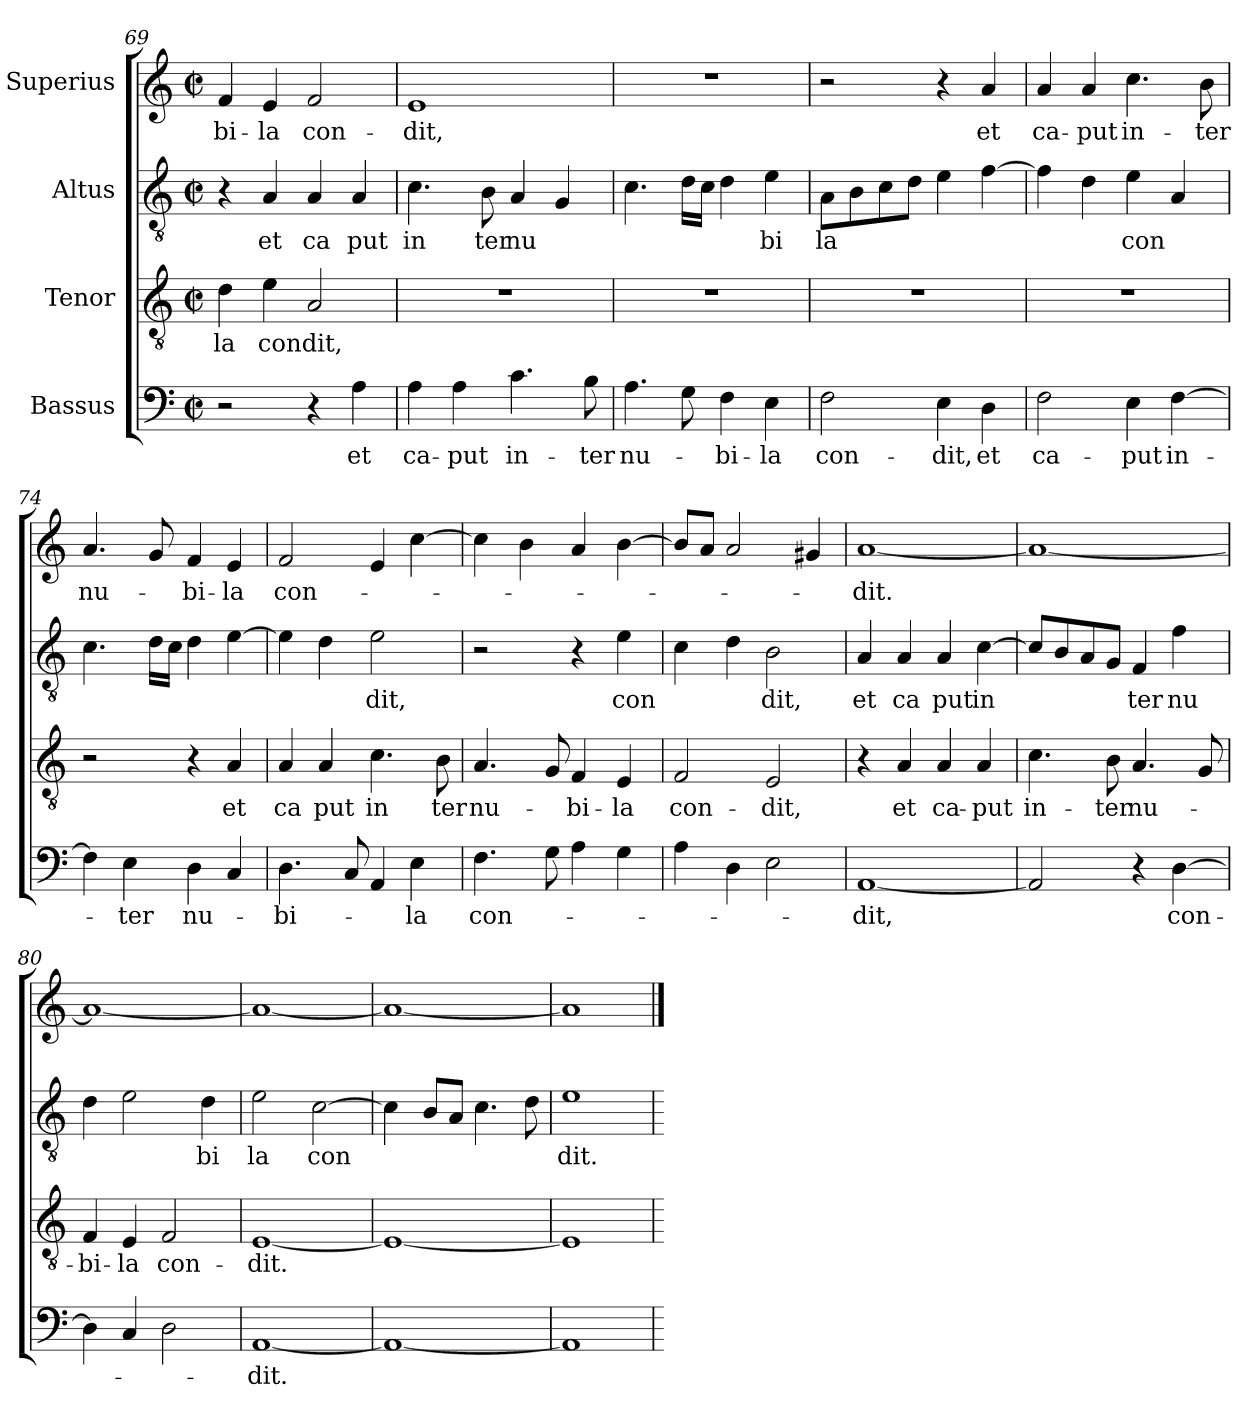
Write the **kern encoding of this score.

**kern	**text	**kern	**text	**kern	**text	**kern	**text
*part4	*part4	*part3	*part3	*part2	*part2	*part1	*part1
*staff4	*staff4	*staff3	*staff3	*staff2	*staff2	*staff1	*staff1
*I"Bassus	*	*I"Tenor	*	*I"Altus	*	*I"Superius	*
!!LO:LB:g=z
*clefF4	*	*clefGv2	*	*clefGv2	*	*clefG2	*
*M2/2	*	*M2/2	*	*M2/2	*	*M2/2	*
*met(c|)	*	*met(c|)	*	*met(c|)	*	*met(c|)	*
=69	=69	=69	=69	=69	=69	=69	=69
!	!	!	!LO:LY:b:cj	!	!	!	!LO:LY:b:cj
2r	.	4d\	la	4r	.	4f/	bi-
!	!	!	!LO:LY:b:cj	!	!LO:LY:b:cj	!	!LO:LY:b:cj
.	.	4e\	condit,	4A/	et	4e/	-la
!	!	!	!	!	!LO:LY:b:cj	!	!LO:LY:b:cj
4r	.	2A/	.	4A/	ca	2f/	con-
!	!LO:LY:b:cj	!	!	!	!LO:LY:b:cj	!	!
4A\	et	.	.	4A/	put	.	.
=70	=70	=70	=70	=70	=70	=70	=70
!	!LO:LY:b:cj	!	!	!	!LO:LY:b:cj	!	!LO:LY:b:cj
4A\	ca-	1r	.	4.c\	in	1e	-dit,
!	!LO:LY:b:cj	!	!	!	!	!	!
4A\	-put	.	.	.	.	.	.
!	!	!	!	!	!LO:LY:b:cj	!	!
.	.	.	.	8B\	ter	.	.
!	!LO:LY:b:cj	!	!	!	!LO:LY:b	!	!
4.c\	in-	.	.	4A/	nu	.	.
.	.	.	.	4G/	.	.	.
!	!LO:LY:b:cj	!	!	!	!	!	!
8B\	-ter	.	.	.	.	.	.
=71	=71	=71	=71	=71	=71	=71	=71
!	!LO:LY:b	!LO:N:vis=1	!	!	!	!LO:N:vis=1	!
4.A\	nu-	1r	.	4.c\	.	1r	.
8G\	.	.	.	16d\L	.	.	.
.	.	.	.	16c\J	.	.	.
!	!LO:LY:b:cj	!	!	!	!	!	!
4F\	-bi-	.	.	4d\	.	.	.
!	!LO:LY:b:cj	!	!	!	!LO:LY:b:cj	!	!
4E\	-la	.	.	4e\	bi	.	.
=72	=72	=72	=72	=72	=72	=72	=72
!	!LO:LY:b:cj	!	!	!	!LO:LY:b:cj	!	!
2F\	con-	1r	.	8A\L	la	2r	.
.	.	.	.	8B\	.	.	.
.	.	.	.	8c\	.	.	.
.	.	.	.	8d\J	.	.	.
!	!LO:LY:b:cj	!	!	!	!	!	!
4E\	-dit,	.	.	4e\	.	4r	.
!	!LO:LY:b:cj	!	!	!	!	!	!LO:LY:b:cj
4D\	et	.	.	[>4f\	.	4a/	et
=73	=73	=73	=73	=73	=73	=73	=73
!	!LO:LY:b:cj	!	!	!	!	!	!LO:LY:b:cj
2F\	ca-	1r	.	4f\]	.	4a/	ca-
!	!	!	!	!	!	!	!LO:LY:b:cj
.	.	.	.	4d\	.	4a/	-put
!	!LO:LY:b:cj	!	!	!	!LO:LY:b	!	!LO:LY:b:cj
4E\	-put	.	.	4e\	con	4.cc\	in-
!	!LO:LY:b:cj	!	!	!	!	!	!
[>4F\	in-	.	.	4A/	.	.	.
!	!	!	!	!	!	!	!LO:LY:b:cj
.	.	.	.	.	.	8b\	-ter
=74	=74	=74	=74	=74	=74	=74	=74
!	!	!	!	!	!	!	!LO:LY:b
4F\]	.	2r	.	4.c\	.	4.a/	nu-
!	!LO:LY:b:cj	!	!	!	!	!	!
4E\	-ter	.	.	.	.	.	.
.	.	.	.	16d\L	.	8g/	.
.	.	.	.	16c\J	.	.	.
!	!LO:LY:b	!	!	!	!	!	!LO:LY:b:cj
4D\	nu-	4r	.	4d\	.	4f/	-bi-
!	!	!	!LO:LY:b:cj	!	!	!	!LO:LY:b:cj
4C/	.	4A/	et	[>4e\	.	4e/	-la
=75	=75	=75	=75	=75	=75	=75	=75
!	!LO:LY:b:cj	!	!LO:LY:b:cj	!	!	!	!LO:LY:b
4.D\	-bi-	4A/	ca	4e\]	.	2f/	con-
!	!	!	!LO:LY:b:cj	!	!	!	!
.	.	4A/	put	4d\	.	.	.
8C/	.	.	.	.	.	.	.
!	!	!	!LO:LY:b:cj	!	!LO:LY:b:cj	!	!
4AA/	.	4.c\	in	2e\	dit,	4e/	.
!	!LO:LY:b:cj	!	!	!	!	!	!
4E\	-la	.	.	.	.	[<4cc\	.
!	!	!	!LO:LY:b:cj	!	!	!	!
.	.	8B\	ter	.	.	.	.
!!LO:LB:g=z
=76	=76	=76	=76	=76	=76	=76	=76
!	!LO:LY:b	!	!LO:LY:b	!	!	!	!
*	*	*	*	*	*	*^	*
4.F\	con-	4.A/	nu-	2r	.	4cc\]	64ryy	.
.	.	.	.	.	.	.	2ryy	.
.	.	.	.	.	.	4b\	.	.
8G\	.	8G/	.	.	.	.	.	.
!	!	!	!LO:LY:b:cj	!	!	!	!	!
4A\	.	4F/	-bi-	4r	.	4a/	.	.
.	.	.	.	.	.	.	4ryy	.
!	!	!	!LO:LY:b:cj	!	!LO:LY:b	!	!	!
4G\	.	4E/	-la	4e\	con	[<4b\	.	.
.	.	.	.	.	.	.	8...ryy	.
=77	=77	=77	=77	=77	=77	=77	=77	=77
!	!	!	!LO:LY:b:cj	!	!	!	!	!
*	*	*	*	*	*	*v	*v	*
4A\	.	2F/	con-	4c\	.	8b/L]	.
.	.	.	.	.	.	8a/J	.
4D\	.	.	.	4d\	.	2a/	.
!	!	!	!LO:LY:b:cj	!	!LO:LY:b:cj	!	!
2E\	.	2E/	-dit,	2B\	dit,	.	.
.	.	.	.	.	.	4g#/	.
=78	=78	=78	=78	=78	=78	=78	=78
!	!LO:LY:b:cj	!	!	!	!LO:LY:b:cj	!	!LO:LY:b:cj
[<1AA	-dit,	4r	.	4A/	et	[<1a	-dit.
!	!	!	!LO:LY:b:cj	!	!LO:LY:b:cj	!	!
.	.	4A/	et	4A/	ca	.	.
!	!	!	!LO:LY:b:cj	!	!LO:LY:b:cj	!	!
.	.	4A/	ca-	4A/	put	.	.
!	!	!	!LO:LY:b:cj	!	!LO:LY:b:cj	!	!
.	.	4A/	-put	[>4c\	in	.	.
=79	=79	=79	=79	=79	=79	=79	=79
!	!	!	!LO:LY:b:cj	!	!	!	!
2AA/]	.	4.c\	in-	8c/L]	.	1a_<	.
.	.	.	.	8B/	.	.	.
.	.	.	.	8A/	.	.	.
!	!	!	!LO:LY:b:cj	!	!	!	!
.	.	8B\	-ter	8G/J	.	.	.
!	!	!	!LO:LY:b	!	!LO:LY:b:cj	!	!
4r	.	4.A/	nu-	4F/	ter	.	.
!	!LO:LY:b	!	!	!	!LO:LY:b	!	!
[>4D\	con-	.	.	4f\	nu	.	.
.	.	8G/	.	.	.	.	.
=80	=80	=80	=80	=80	=80	=80	=80
!	!	!	!LO:LY:b:cj	!	!	!	!
4D\]	.	4F/	-bi-	4d\	.	1a_<	.
!	!	!	!LO:LY:b:cj	!	!	!	!
4C/	.	4E/	-la	2e\	.	.	.
!	!	!	!LO:LY:b:cj	!	!	!	!
2D\	.	2F/	con-	.	.	.	.
!	!	!	!	!	!LO:LY:b:cj	!	!
.	.	.	.	4d\	bi	.	.
=81	=81	=81	=81	=81	=81	=81	=81
!	!LO:LY:b:cj	!	!LO:LY:b:cj	!	!LO:LY:b:cj	!	!
[<1AA	-dit.	[<1E	-dit.	2e\	la	1a_<	.
!	!	!	!	!	!LO:LY:b	!	!
.	.	.	.	[>2c\	con	.	.
=82	=82	=82	=82	=82	=82	=82	=82
1AA_<	.	1E_<	.	4c\]	.	1a_<	.
.	.	.	.	8B/L	.	.	.
.	.	.	.	8A/J	.	.	.
.	.	.	.	4.c\	.	.	.
.	.	.	.	8d\	.	.	.
=83	=83	=83	=83	=83	=83	=83	=83
!	!	!	!	!	!LO:LY:b:cj	!	!
1AA]	.	1E]	.	1e	dit.	1a]	.
=	==	=	==	=	==	==	==
*-	*-	*-	*-	*-	*-	*-	*-
